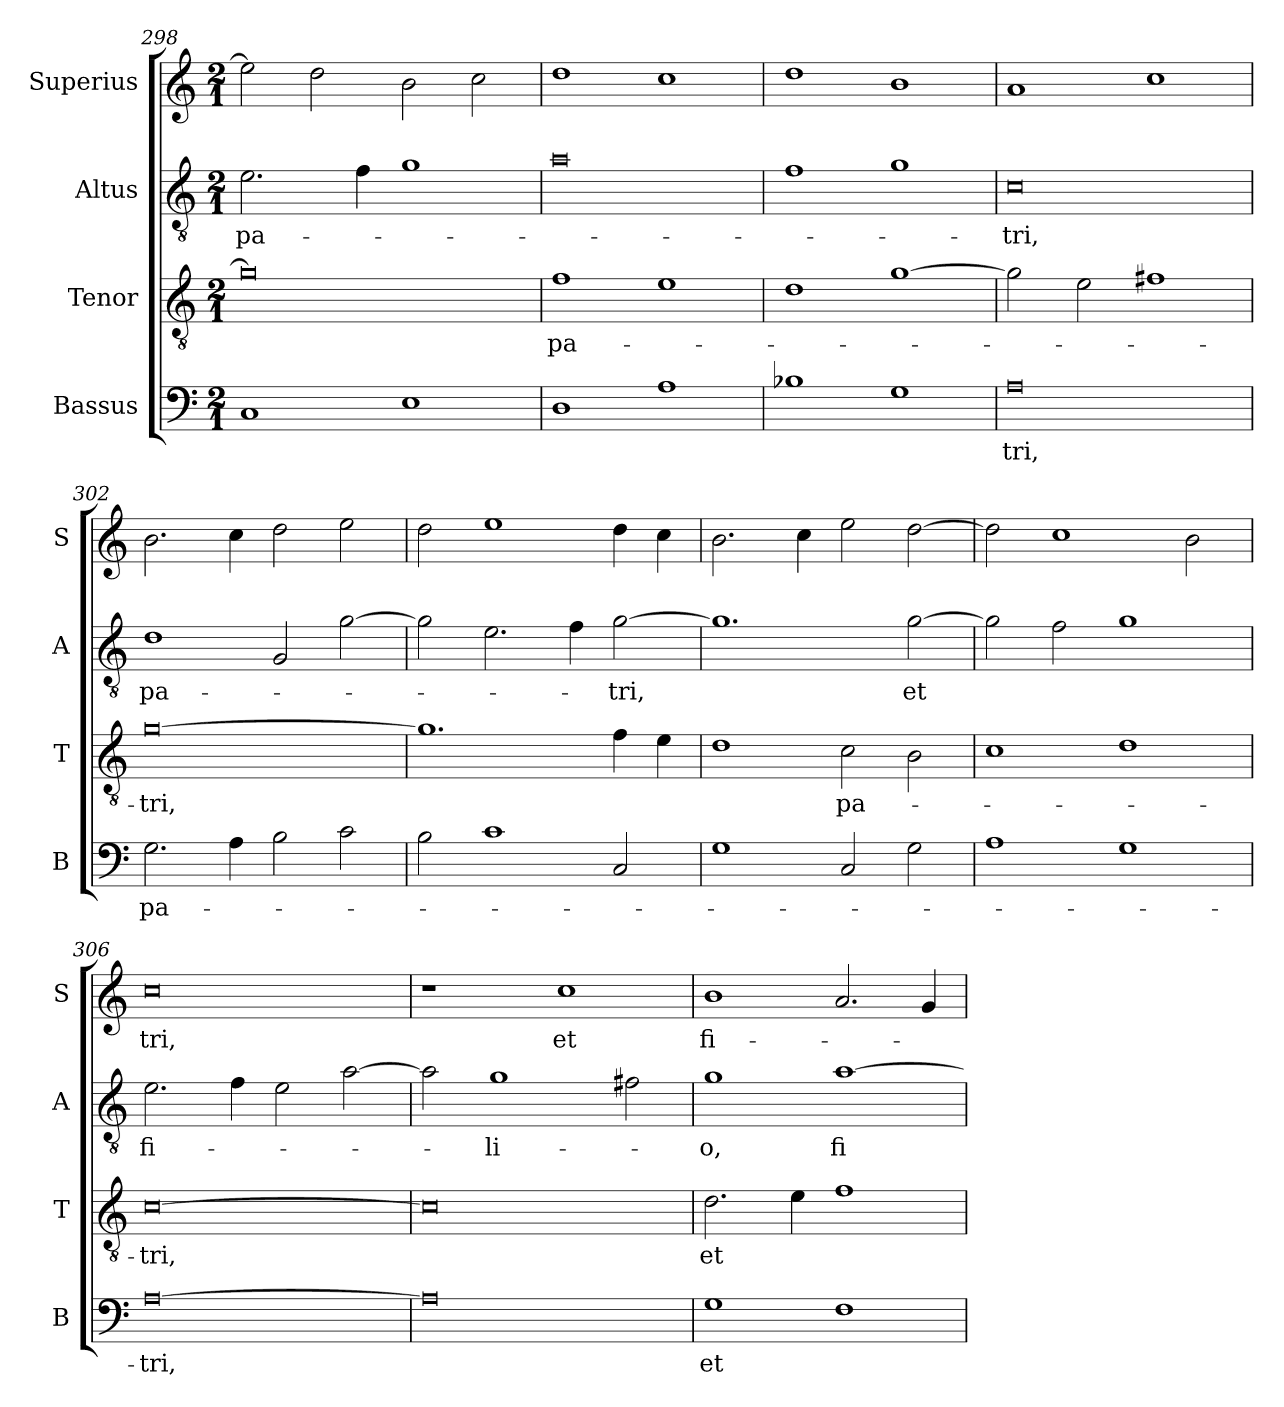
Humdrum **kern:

**kern	**text	**kern	**text	**kern	**text	**kern	**text
*part4	*part4	*part3	*part3	*part2	*part2	*part1	*part1
*staff4	*staff4	*staff3	*staff3	*staff2	*staff2	*staff1	*staff1
*I"Bassus	*	*I"Tenor	*	*I"Altus	*	*I"Superius	*
*I'B	*	*I'T	*	*I'A	*	*I'S	*
*clefF4	*	*clefGv2	*	*clefGv2	*	*clefG2	*
*k[]	*	*k[]	*	*k[]	*	*k[]	*
*M2/1	*	*M2/1	*	*M2/1	*	*M2/1	*
=298	=298	=298	=298	=298	=298	=298	=298
!	!	!	!	!	!LO:LY:i	!	!
1C	.	0g]	.	2.e	pa-	2ee]	.
.	.	.	.	.	.	2dd	.
.	.	.	.	4f	.	.	.
1E	.	.	.	1g	.	2b	.
.	.	.	.	.	.	2cc	.
=299	=299	=299	=299	=299	=299	=299	=299
!	!	!	!LO:LY:i	!	!	!	!
1D	.	1f	pa-	0a	.	1dd	.
1A	.	1e	.	.	.	1cc	.
=300	=300	=300	=300	=300	=300	=300	=300
1B-X	.	1d	.	1f	.	1dd	.
1G	.	[1g	.	1g	.	1b	.
=301	=301	=301	=301	=301	=301	=301	=301
!	!LO:LY:i	!	!	!	!LO:LY:i	!	!
0A	-tri,	2g]	.	0c	-tri,	1a	.
.	.	2e	.	.	.	.	.
.	.	1f#X	.	.	.	1cc	.
=302	=302	=302	=302	=302	=302	=302	=302
!	!LO:LY:i	!	!LO:LY:i	!	!LO:LY:i	!	!
2.G	pa-	[0g	-tri,	1d	pa-	2.b	.
4A	.	.	.	.	.	4cc	.
2B	.	.	.	2G	.	2dd	.
2c	.	.	.	[2g	.	2ee	.
=303	=303	=303	=303	=303	=303	=303	=303
2B	.	1.g]	.	2g]	.	2dd	.
1c	.	.	.	2.e	.	1ee	.
.	.	.	.	4f	.	.	.
2C	.	4f	.	[2g	-tri,	4dd	.
.	.	4e	.	.	.	4cc	.
=304	=304	=304	=304	=304	=304	=304	=304
1G	.	1d	.	1.g]	.	2.b	.
.	.	.	.	.	.	4cc	.
!	!	!	!LO:LY:i	!	!	!	!
2C	.	2c	pa-	.	.	2ee	.
2G	.	2B	.	[2g	et	[2dd	.
=305	=305	=305	=305	=305	=305	=305	=305
1A	.	1c	.	2g]	.	2dd]	.
.	.	.	.	2f	.	1cc	.
1G	.	1d	.	1g	.	.	.
.	.	.	.	.	.	2b	.
=306	=306	=306	=306	=306	=306	=306	=306
[0A	-tri,	[0c	-tri,	2.e	fi-	0cc	-tri,
.	.	.	.	4f	.	.	.
.	.	.	.	2e	.	.	.
.	.	.	.	[2a	.	.	.
=307	=307	=307	=307	=307	=307	=307	=307
0A]	.	0c]	.	2a]	.	1r	.
.	.	.	.	1g	-li-	.	.
.	.	.	.	.	.	1cc	et
.	.	.	.	2f#X	.	.	.
=308	=308	=308	=308	=308	=308	=308	=308
1G	et	2.d	et	1g	-o,	1b	fi-
.	.	4e	.	.	.	.	.
!	!	!	!	!	!LO:LY:i	!	!
1F	.	1f	.	[1a	fi-	2.a	.
.	.	.	.	.	.	4g	.
=	=	=	=	=	=	=	=
*-	*-	*-	*-	*-	*-	*-	*-
